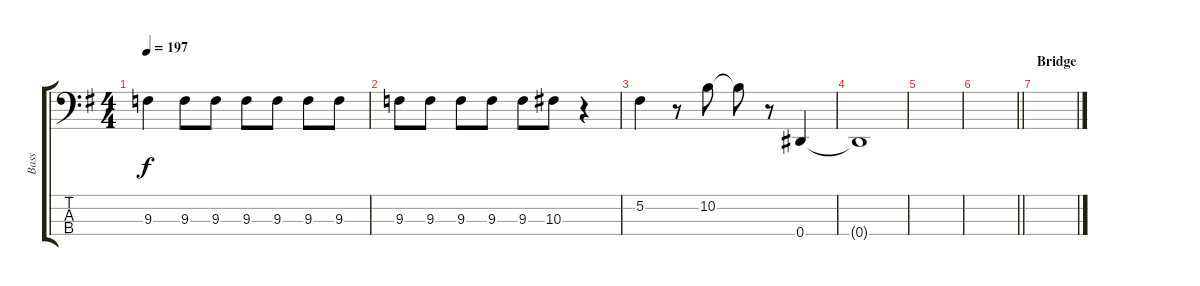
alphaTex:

\track ("Bass" "Bass") {instrument electricbassfinger}
\staff {score tabs}
\tuning (Gb2 Db2 Ab1 Eb1) {hide}
\ts (4 4)
\tempo 197
\clef f4
\ks g
9.3{t}.4{dy f} 9.3.8 9.3.8 9.3.8 9.3.8 9.3.8 9.3.8 |
9.3.8 9.3.8 9.3.8 9.3.8 9.3.8 10.3.8 r.4 |
5.2.4 r.8 10.2.8 10.2{t}.8 r.8 0.4.4 |
0.4{t}.1 |
|
\barLineRight lightlight
|
\section ("" "Bridge")
